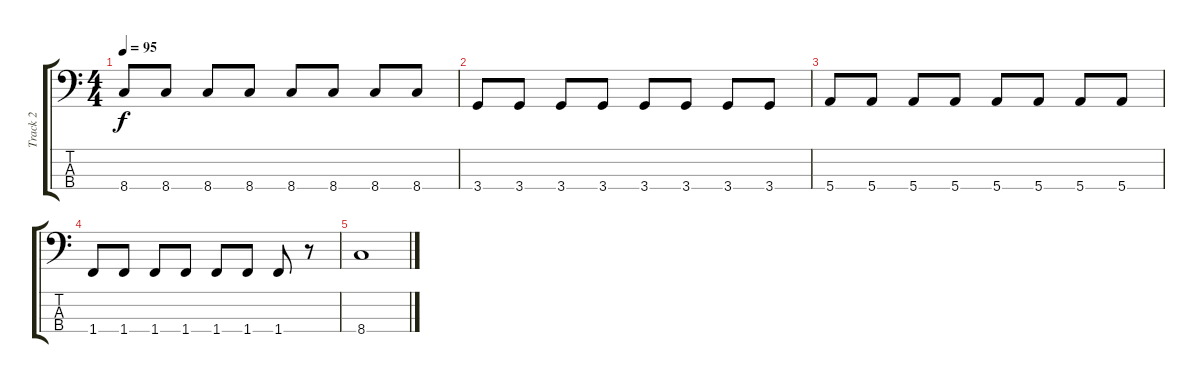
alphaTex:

\track ("Track 2" "Track 2") {instrument electricbassfinger}
\staff {score tabs}
\tuning (G2 D2 A1 E1) {hide}
\ts (4 4)
\tempo 95
\clef f4
\ks c
8.4.8{dy f} 8.4.8 8.4.8 8.4.8 8.4.8 8.4.8 8.4.8 8.4.8 |
3.4.8 3.4.8 3.4.8 3.4.8 3.4.8 3.4.8 3.4.8 3.4.8 |
5.4.8 5.4.8 5.4.8 5.4.8 5.4.8 5.4.8 5.4.8 5.4.8 |
1.4.8 1.4.8 1.4.8 1.4.8 1.4.8 1.4.8 1.4.8 r.8 |
8.4.1
